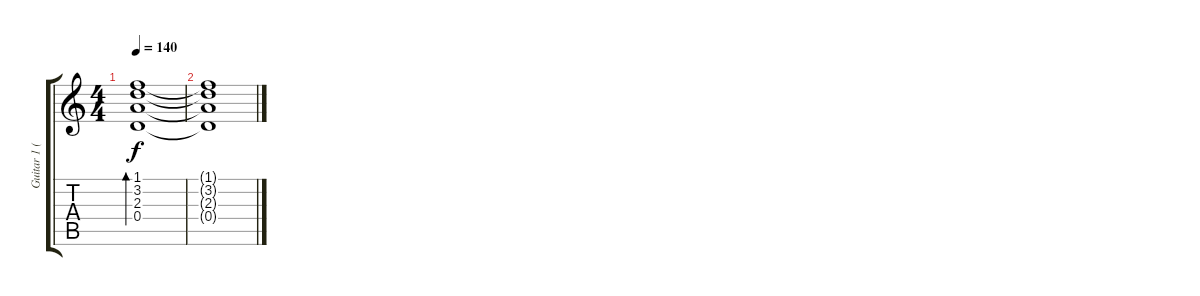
\track ("Guitar 1 (Clean)" "Guitar 1 (") {instrument electricguitarclean}
\staff {score tabs}
\tuning (E4 B3 G3 D3 A2 E2) {hide}
\ts (4 4)
\tempo 140
\clef g2
\ks c
(1.1 3.2 2.3 0.4).1{bd 480 dy f} |
(1.1{t} 3.2{t} 2.3{t} 0.4{t}).1
